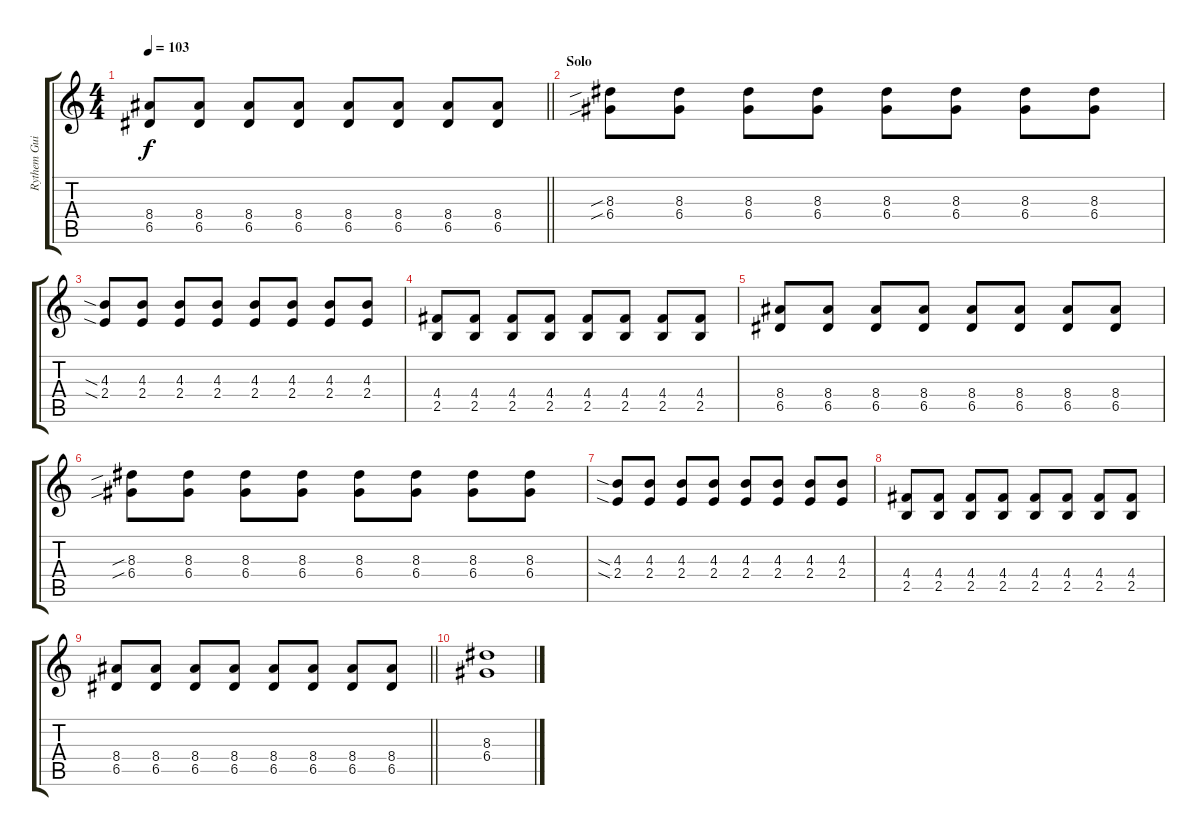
\track ("Rythem Guitar" "Rythem Gui") {instrument distortionguitar}
\staff {score tabs}
\tuning (E4 B3 G3 D3 A2 E2) {hide}
\ts (4 4)
\tempo 103
\clef g2
\barLineRight lightlight
\ks c
(8.4 6.5).8{dy f} (8.4 6.5).8 (8.4 6.5).8 (8.4 6.5).8 (8.4 6.5).8 (8.4 6.5).8 (8.4 6.5).8 (8.4 6.5).8 |
\section ("" "Solo")
(8.3{sib} 6.4{sib}).8 (8.3 6.4).8 (8.3 6.4).8 (8.3 6.4).8 (8.3 6.4).8 (8.3 6.4).8 (8.3 6.4).8 (8.3 6.4).8 |
(4.3{sia} 2.4{sia}).8 (4.3 2.4).8 (4.3 2.4).8 (4.3 2.4).8 (4.3 2.4).8 (4.3 2.4).8 (4.3 2.4).8 (4.3 2.4).8 |
(4.4 2.5).8 (4.4 2.5).8 (4.4 2.5).8 (4.4 2.5).8 (4.4 2.5).8 (4.4 2.5).8 (4.4 2.5).8 (4.4 2.5).8 |
(8.4 6.5).8 (8.4 6.5).8 (8.4 6.5).8 (8.4 6.5).8 (8.4 6.5).8 (8.4 6.5).8 (8.4 6.5).8 (8.4 6.5).8 |
(8.3{sib} 6.4{sib}).8 (8.3 6.4).8 (8.3 6.4).8 (8.3 6.4).8 (8.3 6.4).8 (8.3 6.4).8 (8.3 6.4).8 (8.3 6.4).8 |
(4.3{sia} 2.4{sia}).8 (4.3 2.4).8 (4.3 2.4).8 (4.3 2.4).8 (4.3 2.4).8 (4.3 2.4).8 (4.3 2.4).8 (4.3 2.4).8 |
(4.4 2.5).8 (4.4 2.5).8 (4.4 2.5).8 (4.4 2.5).8 (4.4 2.5).8 (4.4 2.5).8 (4.4 2.5).8 (4.4 2.5).8 |
\barLineRight lightlight
(8.4 6.5).8 (8.4 6.5).8 (8.4 6.5).8 (8.4 6.5).8 (8.4 6.5).8 (8.4 6.5).8 (8.4 6.5).8 (8.4 6.5).8 |
(8.3 6.4).1
